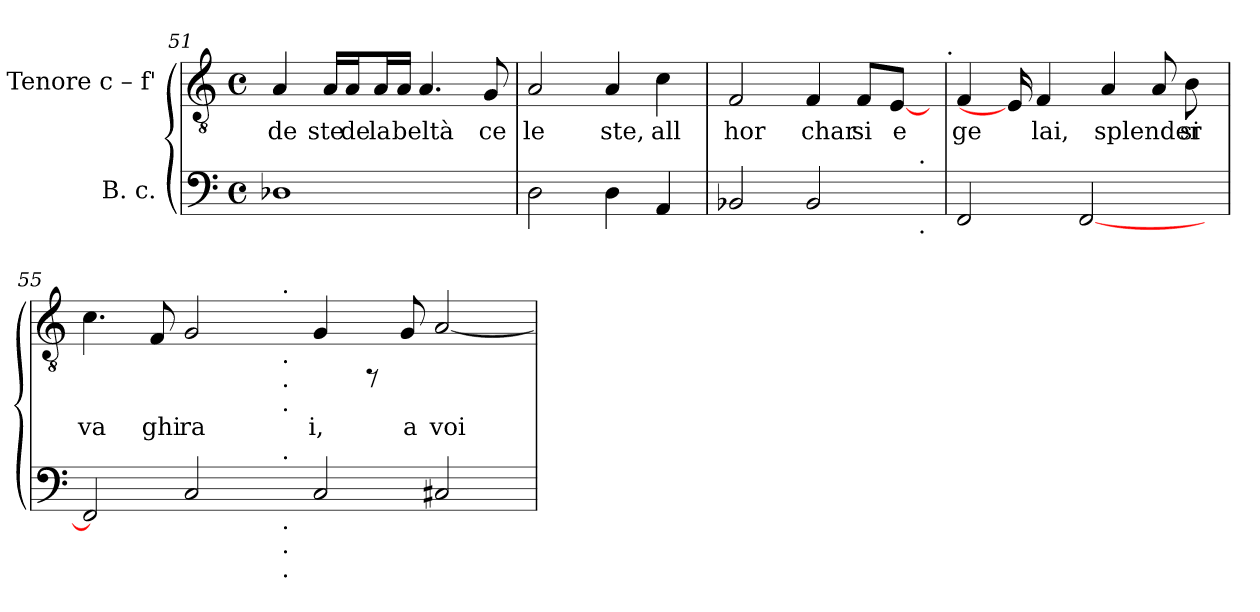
**kern	**kern	**text
*part2	*part1	*part1
*staff2	*staff1	*staff1
*I"B. c.	*I"Tenore  c – f'	*
*clefF4	*clefGv2	*
*k[]	*k[]	*
*C:	*C:	*
*M4/4	*M4/4	*
*met(c)	*met(c)	*
=51	=51	=51
!	!	!LO:LY:b:cj
1D-	4A/	de
!	!	!LO:LY:b:cj
.	16A/LL	ste
!	!	!LO:LY:b:cj
.	16A/J	de
!	!	!LO:LY:b:cj
.	16A/L	la
!	!	!LO:LY:b:cj
.	16A/JJ	beltà
!	!	!LO:LY:b:cj
.	4.A/	.
!	!	!LO:LY:b:cj
.	8G/	ce
=52	=52	=52
!	!	!LO:LY:b:cj
2D\	2A/	le
!	!	!LO:LY:b:cj
4D\	4A/	ste,
!	!	!LO:LY:b:cj
4AA/	4c\	all
=53	=53	=53
!	!	!LO:LY:b:cj
*^	*	*
2BB-X/	2ryy	2F/	hor
!	!	!	!LO:LY:b:cj
2BB-/	4...ryy	4F/	char
!	!	!	!LO:LY:b:cj
.	.	8F/L	si
!	!	!	!LO:LY:b:cj
.	.	[8E/J	e
!	!LO:TX:a:t=.	!	!
!	!LO:TX:b:t=.	!	!
.	16ryy	.	.
32ryy	.	32ryy	.
!	!	!LO:TX:a:t=.	!
!!LO:LB:g=z
=54	=54	=54	=54
!	!	!	!LO:LY:b:cj
*v	*v	*	*
2FF/	4F/	ge
.	16E/]	.
!	!	!LO:LY:b:cj
.	4F/	lai,
[<2FF/	.	.
!	!	!LO:LY:b:cj
.	4A/	splender
!	!	!LO:LY:b:cj
.	8A/	.
!	!	!LO:LY:b:cj
.	8B\	si
16ryy	.	.
=55	=55	=55
!	!	!LO:LY:b:cj
*^	*^	*
2FF/]	2ryy	4.c\	2ryy	va
!	!	!	!	!LO:LY:b:cj
.	.	8F/	.	ghi
!	!	!	!	!LO:LY:b:cj
2C/	4ryy	2G/	4ryy	ra
.	8ryy	.	8ryy	.
.	64ryy	.	64ryy	.
!	!	!	!LO:TX:a:t=.	!
!	!	!	!LO:TX:b:t=.	!
!	!	!	!LO:TX:b:t=.	!
!	!	!	!LO:TX:b:t=.	!
!	!LO:TX:a:t=.	!	!	!
!	!LO:TX:b:t=.	!	!	!
!	!LO:TX:b:t=.	!	!	!
!	!LO:TX:b:t=.	!	!	!
.	1ryy	.	1ryy	.
!	!	!	!	!LO:LY:b:cj
2C/	.	4G/	.	i,
.	.	8rFF	.	.
!	!	!	!	!LO:LY:b:cj
.	.	8G/	.	a
!	!	!	!	!LO:LY:b:cj
2C#X/	.	[<2A/	.	voi
.	16..ryy	.	16..ryy	.
*v	*v	*	*	*
*	*v	*v	*
=	=	=
*-	*-	*-
